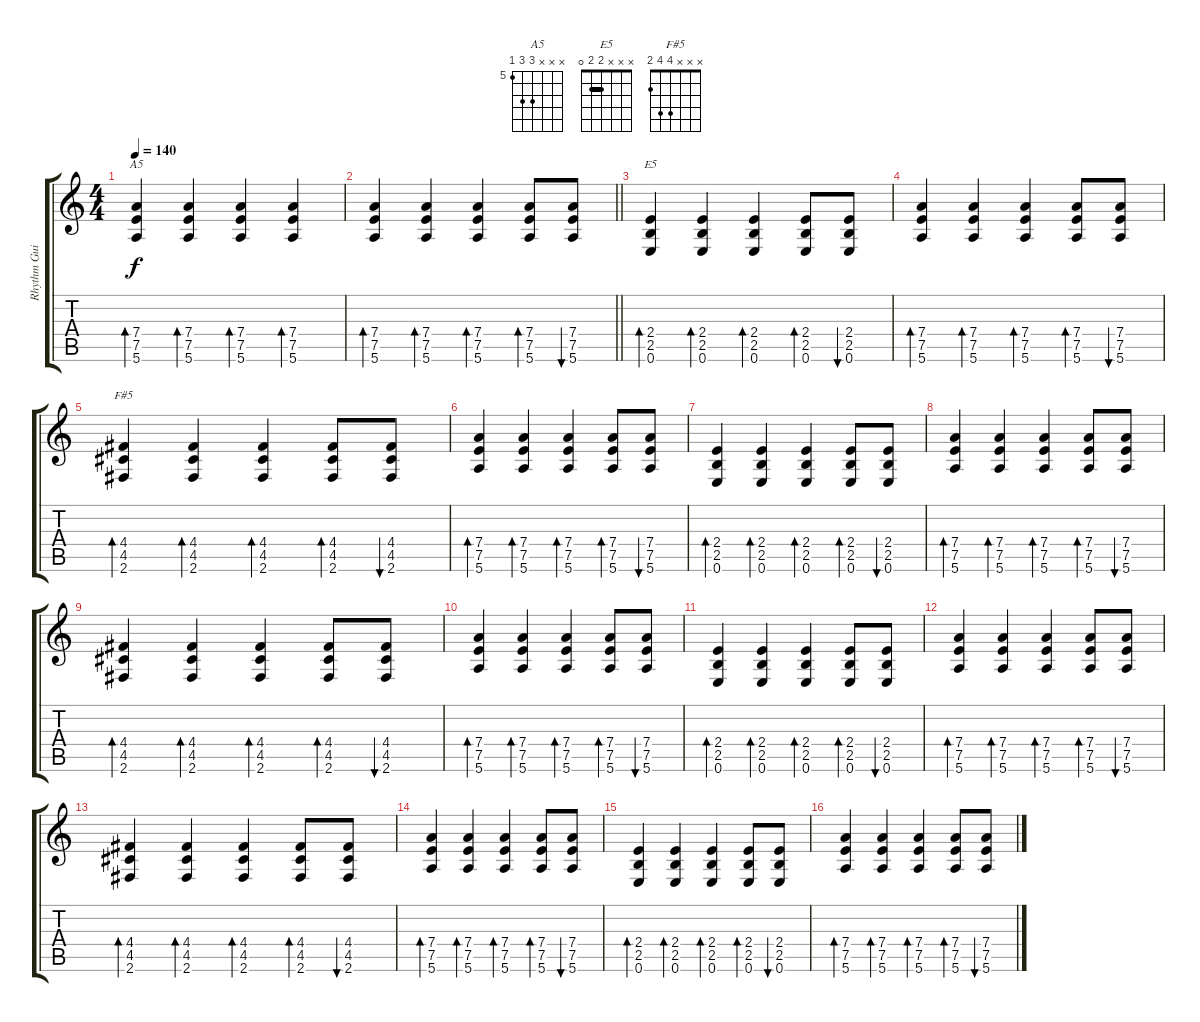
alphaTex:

\track ("Rhythm Guitar" "Rhythm Gui") {instrument distortionguitar}
\staff {score tabs}
\tuning (E4 B3 G3 D3 A2 E2) {hide}
\chord ("A5" x x x 7 7 5) {firstfret 5}
\chord ("E5" x x x 2 2 0) {barre 2}
\chord ("F#5" x x x 4 4 2)
\ts (4 4)
\tempo 140
\clef g2
\ks c
(7.4 7.5 5.6).4{bd 30 ch "A5" dy f} (7.4 7.5 5.6).4{bd 30} (7.4 7.5 5.6).4{bd 30} (7.4 7.5 5.6).4{bd 30} |
\barLineRight lightlight
(7.4 7.5 5.6).4{bd 30} (7.4 7.5 5.6).4{bd 30} (7.4 7.5 5.6).4{bd 30} (7.4 7.5 5.6).8{bd 30} (7.4 7.5 5.6).8{bu 30} |
(2.4 2.5 0.6).4{bd 30 ch "E5"} (2.4 2.5 0.6).4{bd 30} (2.4 2.5 0.6).4{bd 30} (2.4 2.5 0.6).8{bd 30} (2.4 2.5 0.6).8{bu 30} |
(7.4 7.5 5.6).4{bd 30} (7.4 7.5 5.6).4{bd 30} (7.4 7.5 5.6).4{bd 30} (7.4 7.5 5.6).8{bd 30} (7.4 7.5 5.6).8{bu 30} |
(4.4 4.5 2.6).4{bd 30 ch "F#5"} (4.4 4.5 2.6).4{bd 30} (4.4 4.5 2.6).4{bd 30} (4.4 4.5 2.6).8{bd 30} (4.4 4.5 2.6).8{bu 30} |
(7.4 7.5 5.6).4{bd 30} (7.4 7.5 5.6).4{bd 30} (7.4 7.5 5.6).4{bd 30} (7.4 7.5 5.6).8{bd 30} (7.4 7.5 5.6).8{bu 30} |
(2.4 2.5 0.6).4{bd 30} (2.4 2.5 0.6).4{bd 30} (2.4 2.5 0.6).4{bd 30} (2.4 2.5 0.6).8{bd 30} (2.4 2.5 0.6).8{bu 30} |
(7.4 7.5 5.6).4{bd 30} (7.4 7.5 5.6).4{bd 30} (7.4 7.5 5.6).4{bd 30} (7.4 7.5 5.6).8{bd 30} (7.4 7.5 5.6).8{bu 30} |
(4.4 4.5 2.6).4{bd 30} (4.4 4.5 2.6).4{bd 30} (4.4 4.5 2.6).4{bd 30} (4.4 4.5 2.6).8{bd 30} (4.4 4.5 2.6).8{bu 30} |
(7.4 7.5 5.6).4{bd 30} (7.4 7.5 5.6).4{bd 30} (7.4 7.5 5.6).4{bd 30} (7.4 7.5 5.6).8{bd 30} (7.4 7.5 5.6).8{bu 30} |
(2.4 2.5 0.6).4{bd 30} (2.4 2.5 0.6).4{bd 30} (2.4 2.5 0.6).4{bd 30} (2.4 2.5 0.6).8{bd 30} (2.4 2.5 0.6).8{bu 30} |
(7.4 7.5 5.6).4{bd 30} (7.4 7.5 5.6).4{bd 30} (7.4 7.5 5.6).4{bd 30} (7.4 7.5 5.6).8{bd 30} (7.4 7.5 5.6).8{bu 30} |
(4.4 4.5 2.6).4{bd 30} (4.4 4.5 2.6).4{bd 30} (4.4 4.5 2.6).4{bd 30} (4.4 4.5 2.6).8{bd 30} (4.4 4.5 2.6).8{bu 30} |
(7.4 7.5 5.6).4{bd 30} (7.4 7.5 5.6).4{bd 30} (7.4 7.5 5.6).4{bd 30} (7.4 7.5 5.6).8{bd 30} (7.4 7.5 5.6).8{bu 30} |
(2.4 2.5 0.6).4{bd 30} (2.4 2.5 0.6).4{bd 30} (2.4 2.5 0.6).4{bd 30} (2.4 2.5 0.6).8{bd 30} (2.4 2.5 0.6).8{bu 30} |
(7.4 7.5 5.6).4{bd 30} (7.4 7.5 5.6).4{bd 30} (7.4 7.5 5.6).4{bd 30} (7.4 7.5 5.6).8{bd 30} (7.4 7.5 5.6).8{bu 30}
